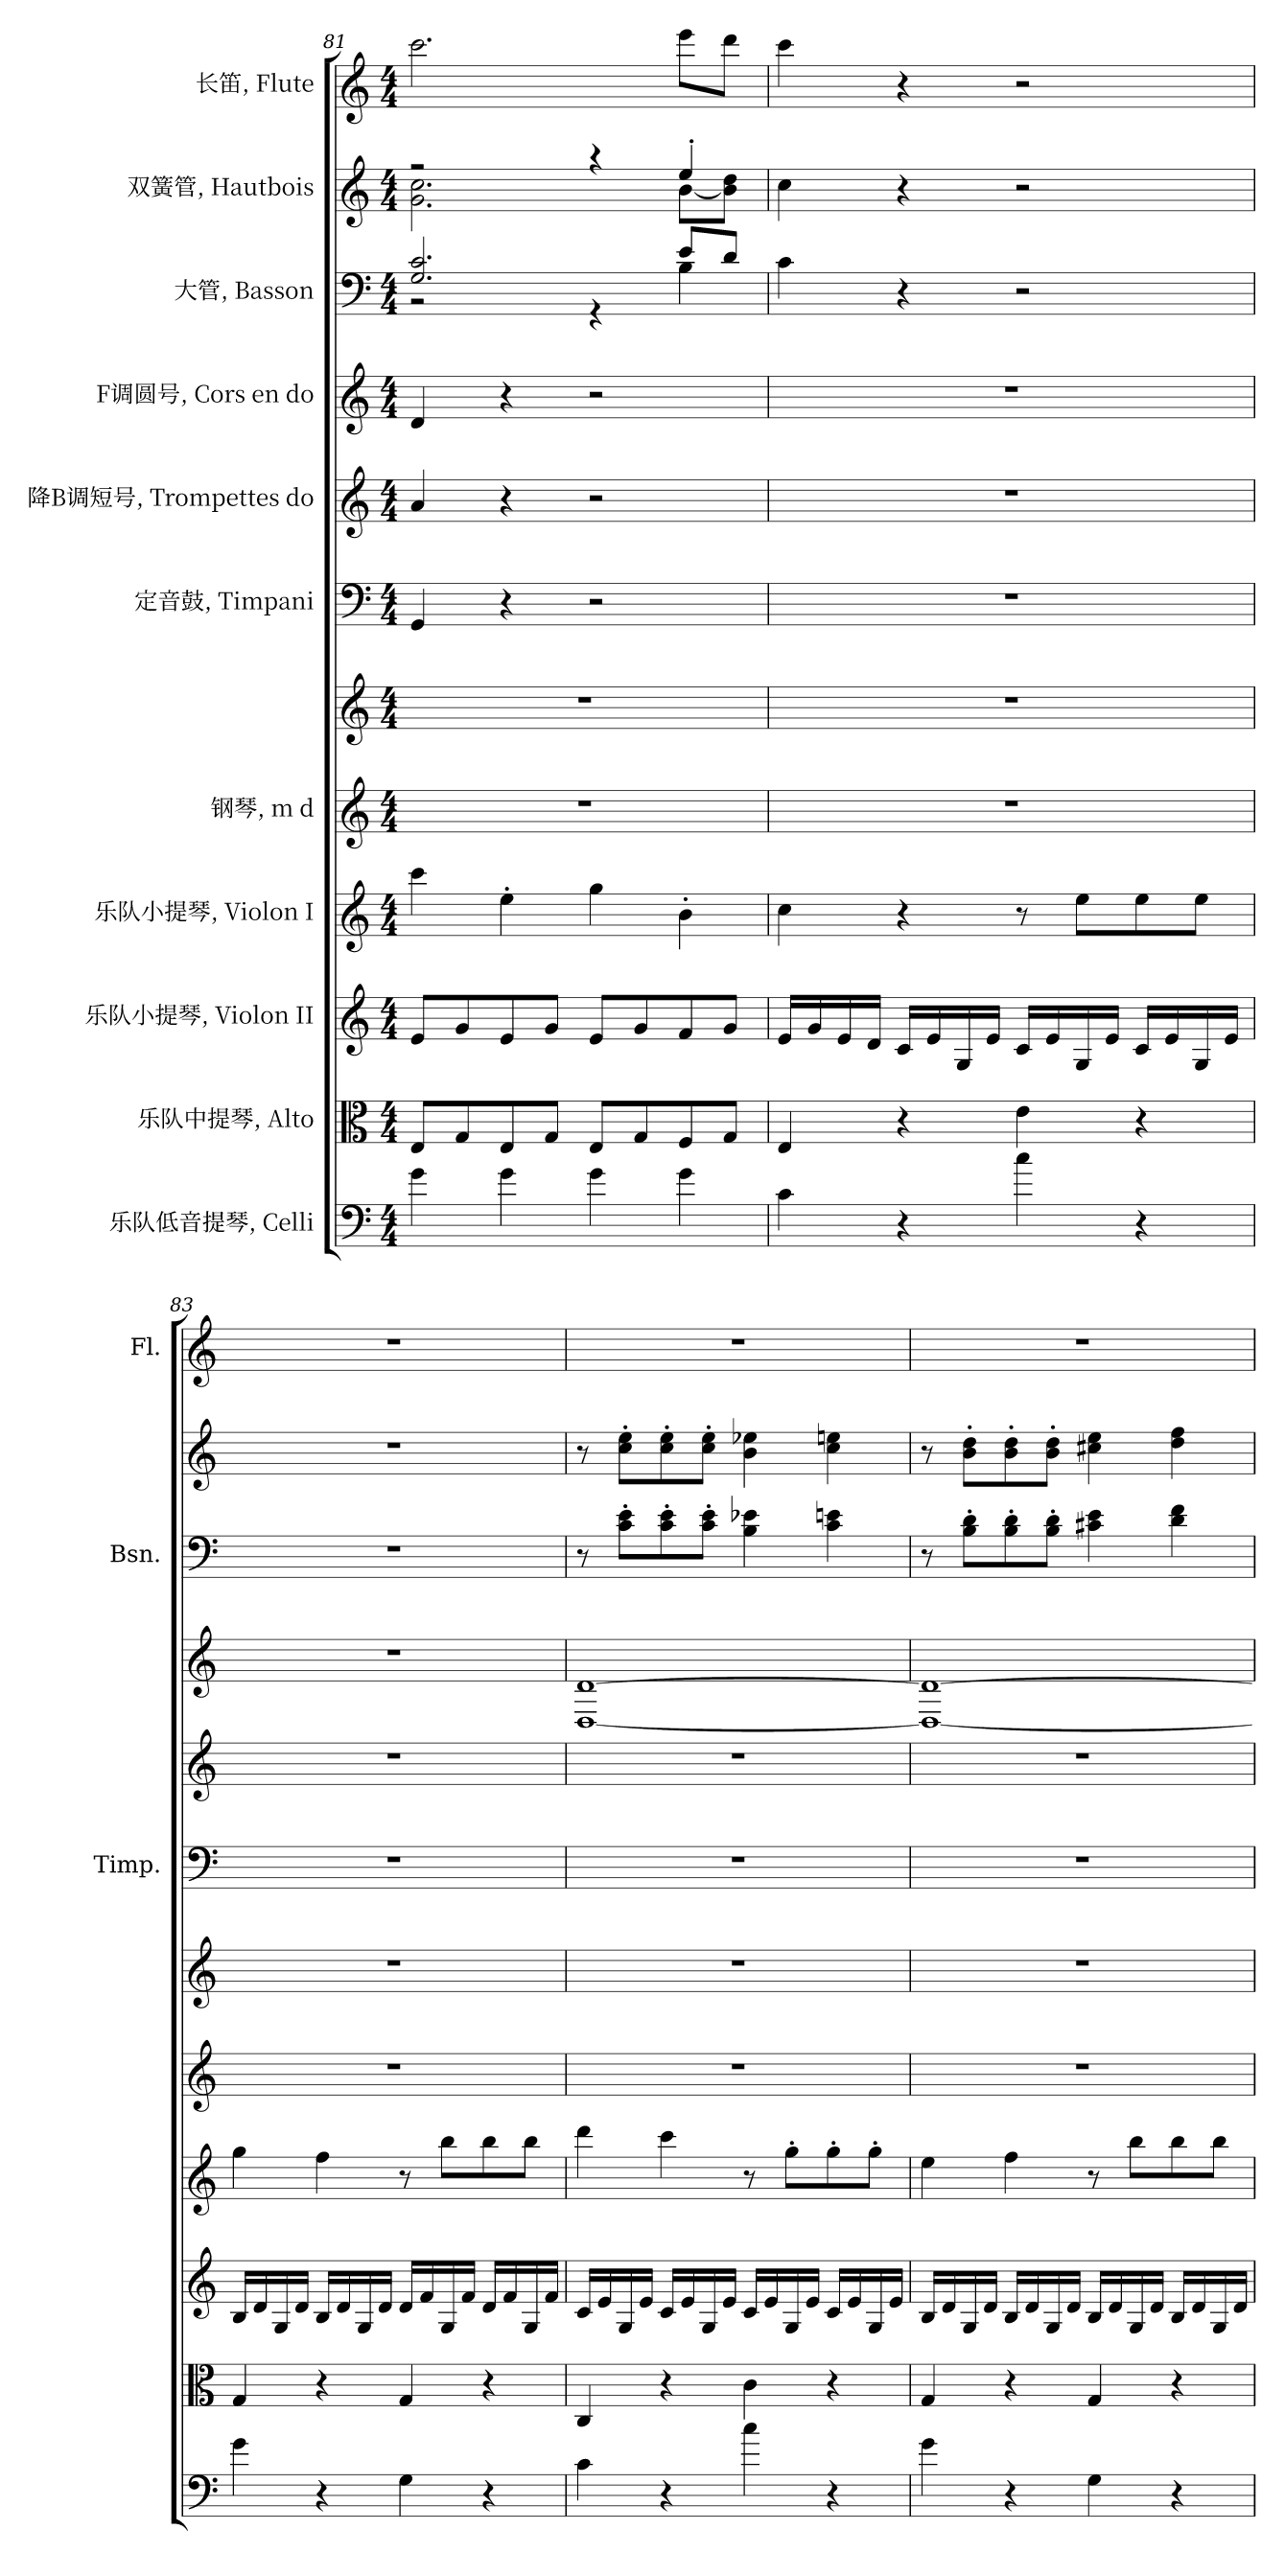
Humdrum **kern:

**kern	**kern	**kern	**kern	**kern	**kern	**kern	**kern	**kern	**kern	**kern	**kern
*part11	*part10	*part9	*part8	*part7	*part7	*part6	*part5	*part4	*part3	*part2	*part1
*staff12	*staff11	*staff10	*staff9	*staff8	*staff7	*staff6	*staff5	*staff4	*staff3	*staff2	*staff1
*I"乐队低音提琴, Celli	*I"乐队中提琴, Alto	*I"乐队小提琴, Violon II	*I"乐队小提琴, Violon I	*I"钢琴, m d	*	*I"定音鼓, Timpani	*I"降B调短号, Trompettes do	*I"F调圆号, Cors en do	*I"大管, Basson	*I"双簧管, Hautbois	*I"长笛, Flute
*	*	*	*	*	*	*I'Timp.	*	*	*I'Bsn.	*	*I'Fl.
*clefF4	*clefC3	*clefG2	*clefG2	*clefG2	*clefG2	*clefF4	*clefG2	*clefG2	*clefF4	*clefG2	*clefG2
*ITrd7c12	*	*	*	*	*	*	*ITrd1c2	*ITrd4c7	*	*	*
*k[]	*k[]	*k[]	*k[]	*k[]	*k[]	*k[]	*k[b-e-]	*k[b-]	*k[]	*k[]	*k[]
*M4/4	*M4/4	*M4/4	*M4/4	*M4/4	*M4/4	*M4/4	*M4/4	*M4/4	*M4/4	*M4/4	*M4/4
=81	=81	=81	=81	=81	=81	=81	=81	=81	=81	=81	=81
*	*	*	*	*	*	*	*	*	*^	*^	*
4G\	8E/L	8e/L	4ccc\	1r	1r	4GG/	4g/	4G/	2.G/ 2.c/	2r	2r	2.g\ 2.cc\	2.ccc\
.	8G/	8g/	.	.	.	.	.	.	.	.	.	.	.
4G\	8E/	8e/	4ee'\	.	.	4r	4r	4r	.	.	.	.	.
.	8G/J	8g/J	.	.	.	.	.	.	.	.	.	.	.
4G\	8E/L	8e/L	4gg\	.	.	2r	2r	2r	.	4r	4r	.	.
.	8G/	8g/	.	.	.	.	.	.	.	.	.	.	.
4G\	8F/	8f/	4b'\	.	.	.	.	.	8e/L	4B\	4ee'/	[8b\L	8eee\L
.	8G/J	8g/J	.	.	.	.	.	.	8d/J	.	.	8b\] 8dd\J	8ddd\J
*	*	*	*	*	*	*	*	*	*v	*v	*	*	*
*	*	*	*	*	*	*	*	*	*	*v	*v	*
=82	=82	=82	=82	=82	=82	=82	=82	=82	=82	=82	=82
4C\	4E/	16e/LL	4cc\	1r	1r	1r	1r	1r	4c\	4cc\	4ccc\
.	.	16g/	.	.	.	.	.	.	.	.	.
.	.	16e/	.	.	.	.	.	.	.	.	.
.	.	16d/JJ	.	.	.	.	.	.	.	.	.
4r	4r	16c/LL	4r	.	.	.	.	.	4r	4r	4r
.	.	16e/	.	.	.	.	.	.	.	.	.
.	.	16G/	.	.	.	.	.	.	.	.	.
.	.	16e/JJ	.	.	.	.	.	.	.	.	.
4c\	4e\	16c/LL	8r	.	.	.	.	.	2r	2r	2r
.	.	16e/	.	.	.	.	.	.	.	.	.
.	.	16G/	8ee\L	.	.	.	.	.	.	.	.
.	.	16e/JJ	.	.	.	.	.	.	.	.	.
4r	4r	16c/LL	8ee\	.	.	.	.	.	.	.	.
.	.	16e/	.	.	.	.	.	.	.	.	.
.	.	16G/	8ee\J	.	.	.	.	.	.	.	.
.	.	16e/JJ	.	.	.	.	.	.	.	.	.
!!LO:PB:g=z
=83	=83	=83	=83	=83	=83	=83	=83	=83	=83	=83	=83
4G\	4G/	16B/LL	4gg\	1r	1r	1r	1r	1r	1r	1r	1r
.	.	16d/	.	.	.	.	.	.	.	.	.
.	.	16G/	.	.	.	.	.	.	.	.	.
.	.	16d/JJ	.	.	.	.	.	.	.	.	.
4r	4r	16B/LL	4ff\	.	.	.	.	.	.	.	.
.	.	16d/	.	.	.	.	.	.	.	.	.
.	.	16G/	.	.	.	.	.	.	.	.	.
.	.	16d/JJ	.	.	.	.	.	.	.	.	.
4GG\	4G/	16d/LL	8r	.	.	.	.	.	.	.	.
.	.	16f/	.	.	.	.	.	.	.	.	.
.	.	16G/	8bb\L	.	.	.	.	.	.	.	.
.	.	16f/JJ	.	.	.	.	.	.	.	.	.
4r	4r	16d/LL	8bb\	.	.	.	.	.	.	.	.
.	.	16f/	.	.	.	.	.	.	.	.	.
.	.	16G/	8bb\J	.	.	.	.	.	.	.	.
.	.	16f/JJ	.	.	.	.	.	.	.	.	.
=84	=84	=84	=84	=84	=84	=84	=84	=84	=84	=84	=84
4C\	4C/	16c/LL	4ddd\	1r	1r	1r	1r	[1GG [1G	8r	8r	1r
.	.	16e/	.	.	.	.	.	.	.	.	.
.	.	16G/	.	.	.	.	.	.	8c\' 8e\'L	8cc\' 8ee\'L	.
.	.	16e/JJ	.	.	.	.	.	.	.	.	.
4r	4r	16c/LL	4ccc\	.	.	.	.	.	8c\' 8e\'	8cc\' 8ee\'	.
.	.	16e/	.	.	.	.	.	.	.	.	.
.	.	16G/	.	.	.	.	.	.	8c\' 8e\'J	8cc\' 8ee\'J	.
.	.	16e/JJ	.	.	.	.	.	.	.	.	.
4c\	4c\	16c/LL	8r	.	.	.	.	.	4B\ 4e-X\	4b\ 4ee-X\	.
.	.	16e/	.	.	.	.	.	.	.	.	.
.	.	16G/	8gg'\L	.	.	.	.	.	.	.	.
.	.	16e/JJ	.	.	.	.	.	.	.	.	.
4r	4r	16c/LL	8gg'\	.	.	.	.	.	4c\ 4en\	4cc\ 4een\	.
.	.	16e/	.	.	.	.	.	.	.	.	.
.	.	16G/	8gg'\J	.	.	.	.	.	.	.	.
.	.	16e/JJ	.	.	.	.	.	.	.	.	.
!!LO:PB:g=z
=85	=85	=85	=85	=85	=85	=85	=85	=85	=85	=85	=85
4G\	4G/	16B/LL	4ee\	1r	1r	1r	1r	1GG_ 1G_	8r	8r	1r
.	.	16d/	.	.	.	.	.	.	.	.	.
.	.	16G/	.	.	.	.	.	.	8B\' 8d\'L	8b\' 8dd\'L	.
.	.	16d/JJ	.	.	.	.	.	.	.	.	.
4r	4r	16B/LL	4ff\	.	.	.	.	.	8B\' 8d\'	8b\' 8dd\'	.
.	.	16d/	.	.	.	.	.	.	.	.	.
.	.	16G/	.	.	.	.	.	.	8B\' 8d\'J	8b\' 8dd\'J	.
.	.	16d/JJ	.	.	.	.	.	.	.	.	.
4GG\	4G/	16B/LL	8r	.	.	.	.	.	4c#X\ 4e\	4cc#X\ 4ee\	.
.	.	16d/	.	.	.	.	.	.	.	.	.
.	.	16G/	8bb\L	.	.	.	.	.	.	.	.
.	.	16d/JJ	.	.	.	.	.	.	.	.	.
4r	4r	16B/LL	8bb\	.	.	.	.	.	4d\ 4f\	4dd\ 4ff\	.
.	.	16d/	.	.	.	.	.	.	.	.	.
.	.	16G/	8bb\J	.	.	.	.	.	.	.	.
.	.	16d/JJ	.	.	.	.	.	.	.	.	.
=	=	=	=	=	=	=	=	=	=	=	=
*-	*-	*-	*-	*-	*-	*-	*-	*-	*-	*-	*-
